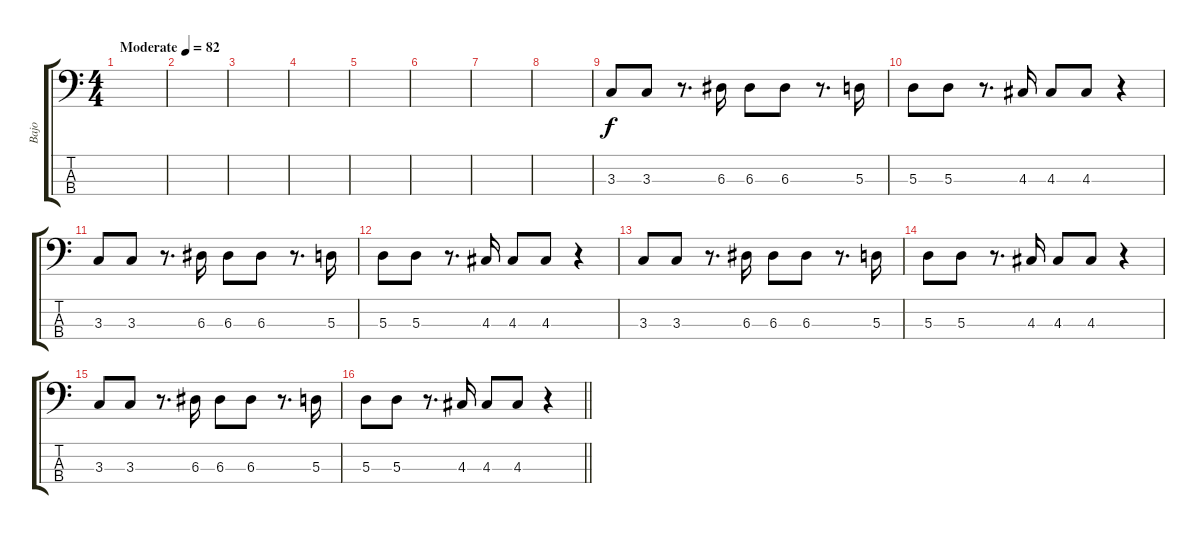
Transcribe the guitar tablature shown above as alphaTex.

\track ("Bajo" "Bajo") {instrument electricbasspick}
\staff {score tabs}
\tuning (G2 D2 A1 E1) {hide}
\ts (4 4)
\tempo (82 "Moderate")
\clef f4
\ks c
|
|
|
|
|
|
|
|
3.3.8 3.3.8 r.8{d} 6.3.16 6.3.8 6.3.8 r.8{d} 5.3.16 |
5.3.8 5.3.8 r.8{d} 4.3.16 4.3.8 4.3.8 r.4 |
3.3.8 3.3.8 r.8{d} 6.3.16 6.3.8 6.3.8 r.8{d} 5.3.16 |
5.3.8 5.3.8 r.8{d} 4.3.16 4.3.8 4.3.8 r.4 |
3.3.8 3.3.8 r.8{d} 6.3.16 6.3.8 6.3.8 r.8{d} 5.3.16 |
5.3.8 5.3.8 r.8{d} 4.3.16 4.3.8 4.3.8 r.4 |
3.3.8 3.3.8 r.8{d} 6.3.16 6.3.8 6.3.8 r.8{d} 5.3.16 |
\barLineRight lightlight
5.3.8 5.3.8 r.8{d} 4.3.16 4.3.8 4.3.8 r.4
